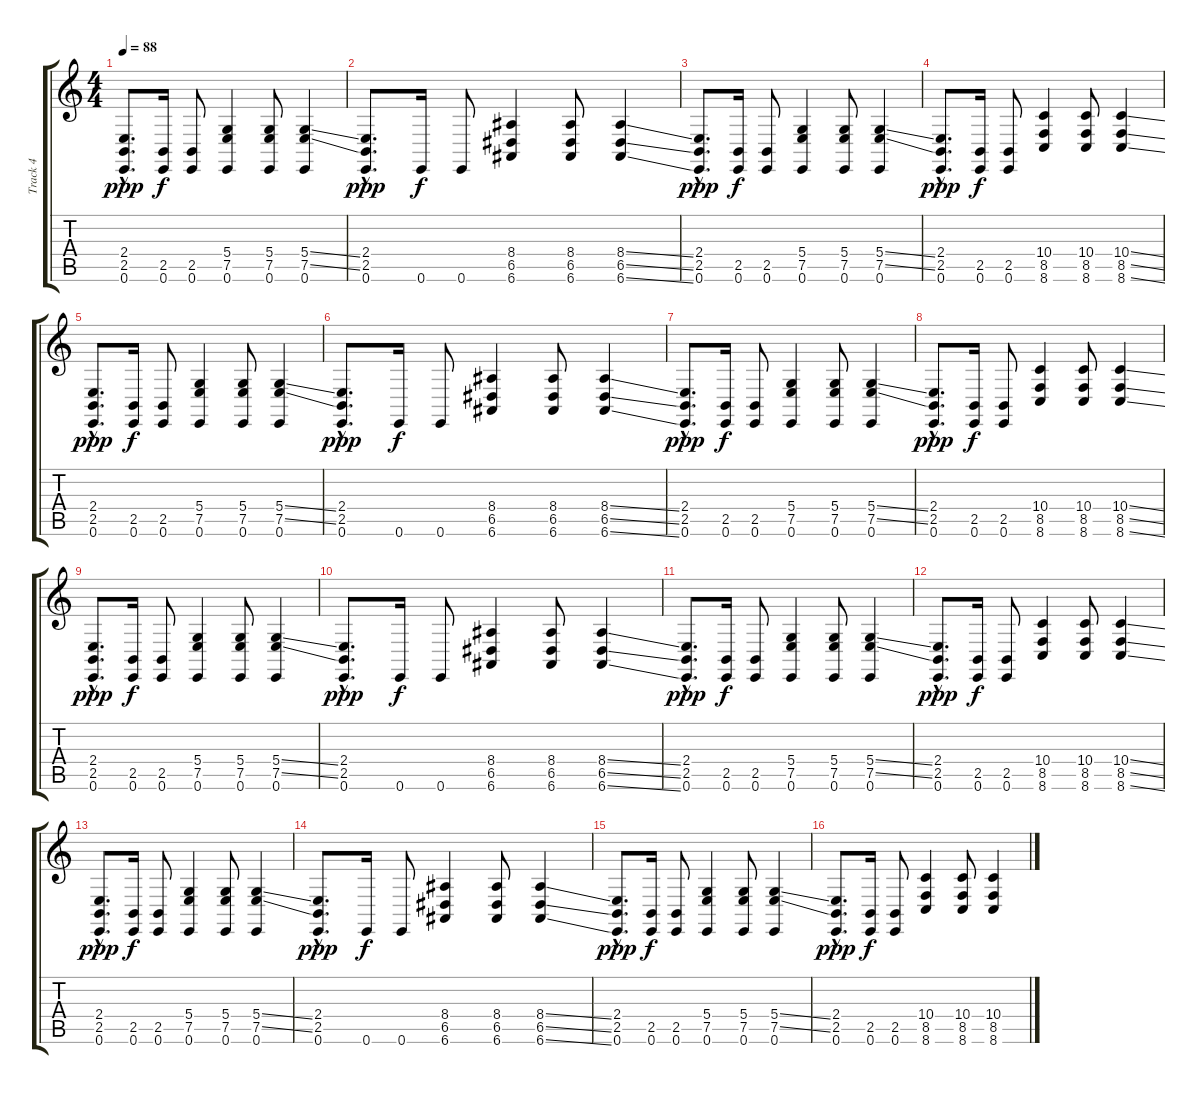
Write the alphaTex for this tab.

\track ("Track 4" "Track 4") {instrument lead1square}
\staff {score tabs}
\tuning (E4 B3 G3 D3 A2 E2) {hide}
\ts (4 4)
\tempo 88
\clef g2
\ks c
(2.4{hac} 2.5{hac} 0.6{hac}).8{d dy ppp} (2.5 0.6).16{dy f} (2.5 0.6).8 (5.4 7.5 0.6).4 (5.4 7.5 0.6).8 (5.4{ss} 7.5{ss} 0.6).4 |
(2.4{hac} 2.5{hac} 0.6{hac}).8{d dy ppp} 0.6.16{dy f} 0.6.8 (8.4 6.5 6.6).4 (8.4 6.5 6.6).8 (8.4{ss} 6.5{ss} 6.6{ss}).4 |
(2.4{hac} 2.5{hac} 0.6{hac}).8{d dy ppp} (2.5 0.6).16{dy f} (2.5 0.6).8 (5.4 7.5 0.6).4 (5.4 7.5 0.6).8 (5.4{ss} 7.5{ss} 0.6).4 |
(2.4{hac} 2.5{hac} 0.6{hac}).8{d dy ppp} (2.5 0.6).16{dy f} (2.5 0.6).8 (10.4 8.5 8.6).4 (10.4 8.5 8.6).8 (10.4{ss} 8.5{ss} 8.6{ss}).4 |
(2.4{hac} 2.5{hac} 0.6{hac}).8{d dy ppp} (2.5 0.6).16{dy f} (2.5 0.6).8 (5.4 7.5 0.6).4 (5.4 7.5 0.6).8 (5.4{ss} 7.5{ss} 0.6).4 |
(2.4{hac} 2.5{hac} 0.6{hac}).8{d dy ppp} 0.6.16{dy f} 0.6.8 (8.4 6.5 6.6).4 (8.4 6.5 6.6).8 (8.4{ss} 6.5{ss} 6.6{ss}).4 |
(2.4{hac} 2.5{hac} 0.6{hac}).8{d dy ppp} (2.5 0.6).16{dy f} (2.5 0.6).8 (5.4 7.5 0.6).4 (5.4 7.5 0.6).8 (5.4{ss} 7.5{ss} 0.6).4 |
(2.4{hac} 2.5{hac} 0.6{hac}).8{d dy ppp} (2.5 0.6).16{dy f} (2.5 0.6).8 (10.4 8.5 8.6).4 (10.4 8.5 8.6).8 (10.4{ss} 8.5{ss} 8.6{ss}).4 |
(2.4{hac} 2.5{hac} 0.6{hac}).8{d dy ppp} (2.5 0.6).16{dy f} (2.5 0.6).8 (5.4 7.5 0.6).4 (5.4 7.5 0.6).8 (5.4{ss} 7.5{ss} 0.6).4 |
(2.4{hac} 2.5{hac} 0.6{hac}).8{d dy ppp} 0.6.16{dy f} 0.6.8 (8.4 6.5 6.6).4 (8.4 6.5 6.6).8 (8.4{ss} 6.5{ss} 6.6{ss}).4 |
(2.4{hac} 2.5{hac} 0.6{hac}).8{d dy ppp} (2.5 0.6).16{dy f} (2.5 0.6).8 (5.4 7.5 0.6).4 (5.4 7.5 0.6).8 (5.4{ss} 7.5{ss} 0.6).4 |
(2.4{hac} 2.5{hac} 0.6{hac}).8{d dy ppp} (2.5 0.6).16{dy f} (2.5 0.6).8 (10.4 8.5 8.6).4 (10.4 8.5 8.6).8 (10.4{ss} 8.5{ss} 8.6{ss}).4 |
(2.4{hac} 2.5{hac} 0.6{hac}).8{d dy ppp} (2.5 0.6).16{dy f} (2.5 0.6).8 (5.4 7.5 0.6).4 (5.4 7.5 0.6).8 (5.4{ss} 7.5{ss} 0.6).4 |
(2.4{hac} 2.5{hac} 0.6{hac}).8{d dy ppp} 0.6.16{dy f} 0.6.8 (8.4 6.5 6.6).4 (8.4 6.5 6.6).8 (8.4{ss} 6.5{ss} 6.6{ss}).4 |
(2.4{hac} 2.5{hac} 0.6{hac}).8{d dy ppp} (2.5 0.6).16{dy f} (2.5 0.6).8 (5.4 7.5 0.6).4 (5.4 7.5 0.6).8 (5.4{ss} 7.5{ss} 0.6).4 |
(2.4{hac} 2.5{hac} 0.6{hac}).8{d dy ppp} (2.5 0.6).16{dy f} (2.5 0.6).8 (10.4 8.5 8.6).4 (10.4 8.5 8.6).8 (10.4 8.5 8.6{ss}).4
